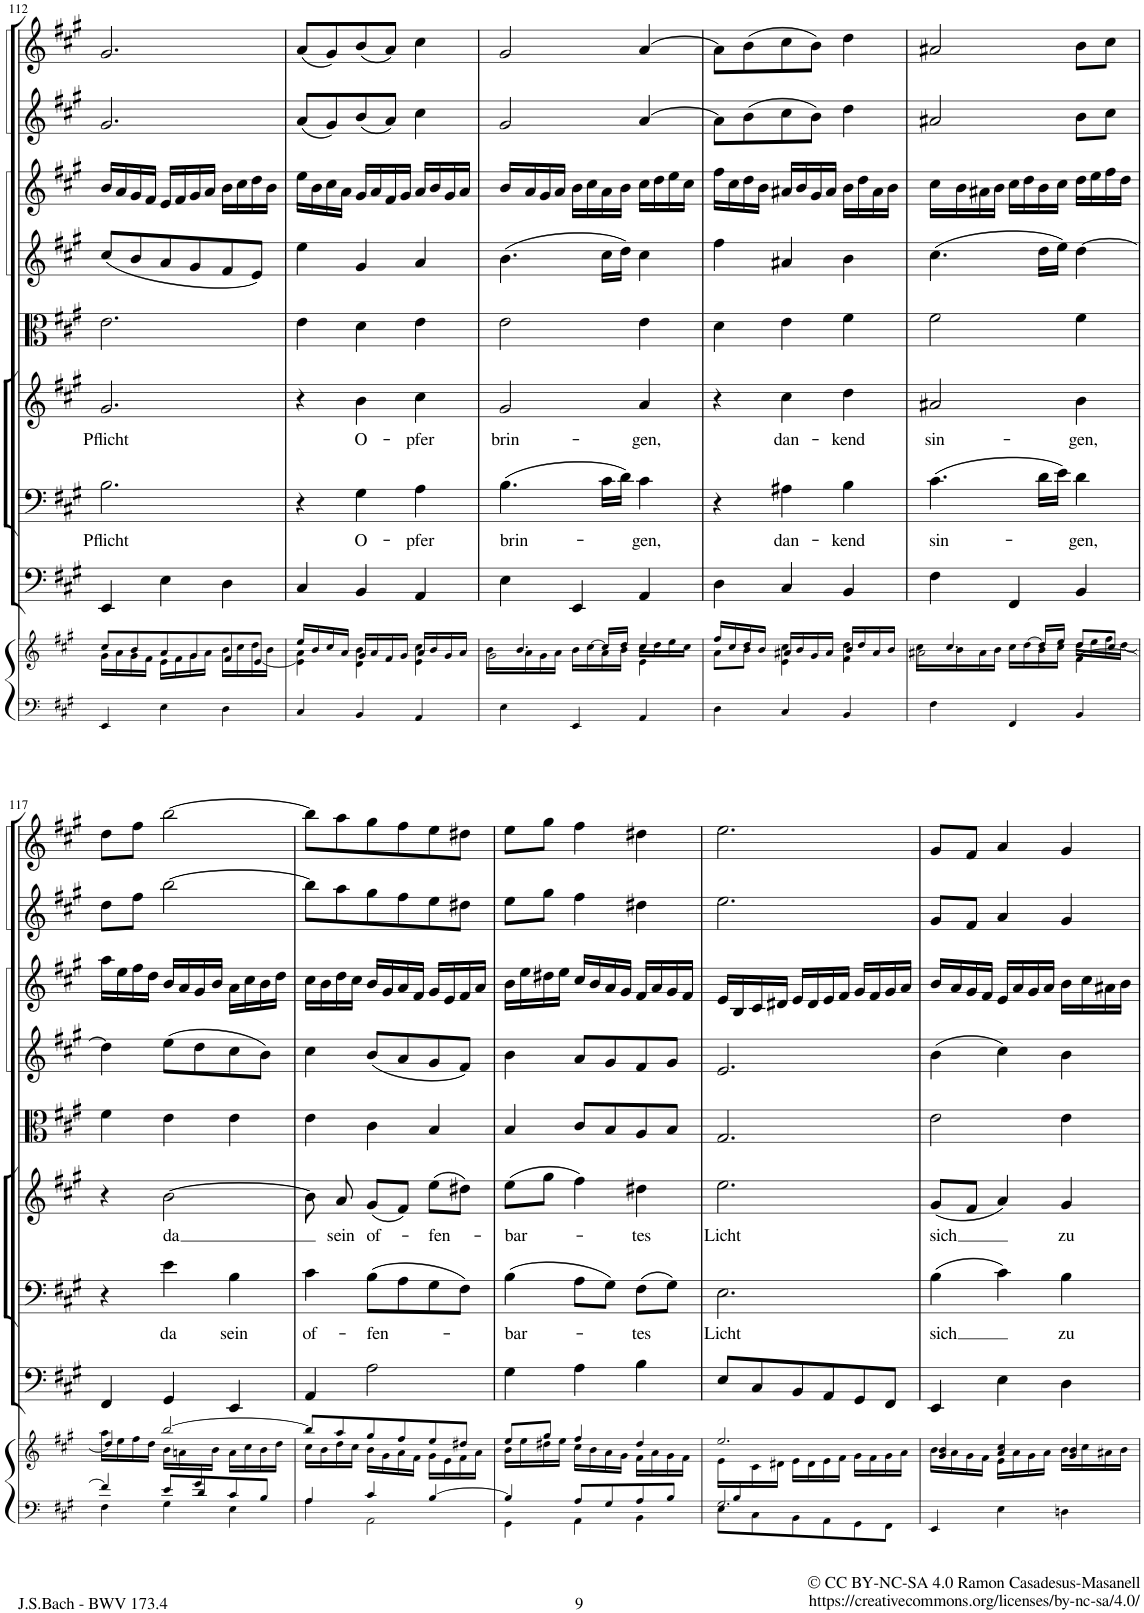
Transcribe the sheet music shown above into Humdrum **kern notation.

**kern	**kern	**kern	**kern	**text	**kern	**text	**kern	**kern	**kern	**kern	**kern
*part9	*part9	*part8	*part7	*part7	*part6	*part6	*part5	*part4	*part3	*part2	*part1
*staff10	*staff9	*staff8	*staff7	*staff7	*staff6	*staff6	*staff5	*staff4	*staff3	*staff2	*staff1
*I"Piano reduction	*	*I"Continuo	*I"Basso	*	*I"Soprano	*	*I"Viola	*I"Violino II	*I"Violino I	*I"Flauto traverso II	*I"Flauto traverso I
*I'Pno	*	*	*	*	*	*	*I'Vla	*I'Vln	*I'Vln	*I'Fl	*I'Fl
!!LO:PB:g=z
*clefF4	*clefG2	*clefF4	*clefF4	*	*clefG2	*	*clefC3	*clefG2	*clefG2	*clefG2	*clefG2
*k[f#c#g#]	*k[f#c#g#]	*k[f#c#g#]	*k[f#c#g#]	*	*k[f#c#g#]	*	*k[f#c#g#]	*k[f#c#g#]	*k[f#c#g#]	*k[f#c#g#]	*k[f#c#g#]
*M3/4	*M3/4	*M3/4	*M3/4	*	*M3/4	*	*M3/4	*M3/4	*M3/4	*M3/4	*M3/4
=112	=112	=112	=112	=112	=112	=112	=112	=112	=112	=112	=112
*	*^	*	*	*	*	*	*	*	*	*	*
!	!	!	!	!	!LO:LY:b	!	!LO:LY:b	!	!	!	!	!
4EE/	8cc#/L	16g#\LL	4EE/	2.B\	Pflicht	2.g#/	Pflicht	2.e\	(8cc#/L	16b/LL	2.g#/	2.g#/
.	.	16a\	.	.	.	.	.	.	.	16a/	.	.
.	8b/	16g#\	.	.	.	.	.	.	8b/	16g#/	.	.
.	.	16f#\JJ	.	.	.	.	.	.	.	16f#/JJ	.	.
4E\	8a/	16e\LL	4E\	.	.	.	.	.	8a/	16e/LL	.	.
.	.	16f#\	.	.	.	.	.	.	.	16f#/	.	.
.	8g#/	16g#\	.	.	.	.	.	.	8g#/	16g#/	.	.
.	.	16a\JJ	.	.	.	.	.	.	.	16a/JJ	.	.
4D\	8f#/	16b\LL	4D\	.	.	.	.	.	8f#/	16b\LL	.	.
.	.	16cc#\	.	.	.	.	.	.	.	16cc#\	.	.
.	[<8e/J	16dd\	.	.	.	.	.	.	8e/J)	16dd\	.	.
.	.	16b\JJ	.	.	.	.	.	.	.	16b\JJ	.	.
=113	=113	=113	=113	=113	=113	=113	=113	=113	=113	=113	=113	=113
4C#/	16ee/LL	4e\] 4a\	4C#/	4r	.	4r	.	4e\	4ee\	16ee\LL	(8a/L	(8a/L
.	16b/	.	.	.	.	.	.	.	.	16b\	.	.
.	16cc#/	.	.	.	.	.	.	.	.	16cc#\	8g#/)	8g#/)
.	16a/JJ	.	.	.	.	.	.	.	.	16a\JJ	.	.
!	!	!	!	!	!LO:LY:b	!	!LO:LY:b	!	!	!	!	!
4BB/	16g#/LL	4d\ 4b\	4BB/	4G#\	O-	4b\	O-	4d\	4g#/	16g#/LL	(8b/	(8b/
.	16a/	.	.	.	.	.	.	.	.	16a/	.	.
.	16f#/	.	.	.	.	.	.	.	.	16f#/	8a/J)	8a/J)
.	16g#/JJ	.	.	.	.	.	.	.	.	16g#/JJ	.	.
!	!	!	!	!	!LO:LY:b	!	!LO:LY:b	!	!	!	!	!
4AA/	16a/LL	4e\ 4cc#\	4AA/	4A\	-pfer	4cc#\	-pfer	4e\	4a/	16a/LL	4cc#\	4cc#\
.	16b/	.	.	.	.	.	.	.	.	16b/	.	.
.	16g#/	.	.	.	.	.	.	.	.	16g#/	.	.
.	16a/JJ	.	.	.	.	.	.	.	.	16a/JJ	.	.
=114	=114	=114	=114	=114	=114	=114	=114	=114	=114	=114	=114	=114
*	*	*^	*	*	*	*	*	*	*	*	*	*
!	!	!	!	!	!	!LO:LY:b	!	!LO:LY:b	!	!	!	!	!
4E\	4.b/	16b\LL	2g#\	4E\	(4.B\	brin-	2g#/	brin-	2e\	(4.b\	16b/LL	2g#/	2g#/
.	.	16a\	.	.	.	.	.	.	.	.	16a/	.	.
.	.	16g#\	.	.	.	.	.	.	.	.	16g#/	.	.
.	.	16a\JJ	.	.	.	.	.	.	.	.	16a/JJ	.	.
4EE/	.	16b\LL	.	4EE/	.	.	.	.	.	.	16b\LL	.	.
.	.	[>16cc#\	.	.	.	.	.	.	.	.	16cc#\	.	.
.	16cc#/LL]	16a\	.	.	16c#\LL	.	.	.	.	16cc#\LL	16a\	.	.
.	16dd/JJ	16b\JJ	.	.	16d\JJ)	.	.	.	.	16dd\JJ)	16b\JJ	.	.
!	!	!	!	!	!	!LO:LY:b	!	!LO:LY:b	!	!	!	!	!
4AA/	4cc#/	16cc#\LL	4e\	4AA/	4c#\	-gen,	4a/	-gen,	4e\	4cc#\	16cc#\LL	[4a/	[4a/
.	.	16dd\	.	.	.	.	.	.	.	.	16dd\	.	.
.	.	16ee\	.	.	.	.	.	.	.	.	16ee\	.	.
.	.	16cc#\JJ	.	.	.	.	.	.	.	.	16cc#\JJ	.	.
*	*	*v	*v	*	*	*	*	*	*	*	*	*	*
=115	=115	=115	=115	=115	=115	=115	=115	=115	=115	=115	=115	=115
4D\	16ff#/LL	8a\L	4D\	4r	.	4r	.	4d\	4ff#\	16ff#\LL	8a\L]	8a\L]
.	16cc#/	.	.	.	.	.	.	.	.	16cc#\	.	.
.	16dd/	8b\J	.	.	.	.	.	.	.	16dd\	(8b\	(8b\
.	16b/JJ	.	.	.	.	.	.	.	.	16b\JJ	.	.
!	!	!	!	!	!LO:LY:b	!	!LO:LY:b	!	!	!	!	!
4C#/	16a#X/LL	4e\ 4cc#\	4C#/	4A#X\	dan-	4cc#\	dan-	4e\	4a#X/	16a#X/LL	8cc#\	8cc#\
.	16b/	.	.	.	.	.	.	.	.	16b/	.	.
.	16g#/	.	.	.	.	.	.	.	.	16g#/	8b\J)	8b\J)
.	16a#/JJ	.	.	.	.	.	.	.	.	16a#/JJ	.	.
!	!	!	!	!	!LO:LY:b	!	!LO:LY:b	!	!	!	!	!
4BB/	16b/LL	4f#\ 4dd\	4BB/	4B\	-kend	4dd\	-kend	4f#\	4b\	16b\LL	4dd\	4dd\
.	16dd/	.	.	.	.	.	.	.	.	16dd\	.	.
.	16a#/	.	.	.	.	.	.	.	.	16a#\	.	.
.	16b/JJ	.	.	.	.	.	.	.	.	16b\JJ	.	.
=116	=116	=116	=116	=116	=116	=116	=116	=116	=116	=116	=116	=116
*	*	*^	*	*	*	*	*	*	*	*	*	*
!	!	!	!	!	!	!LO:LY:b	!	!LO:LY:b	!	!	!	!	!
4F#\	4.cc#/	16cc#\LL	2a#X\	4F#\	(4.c#\	sin-	2a#X/	sin-	2f#\	(4.cc#\	16cc#\LL	2a#X/	2a#X/
.	.	16b\	.	.	.	.	.	.	.	.	16b\	.	.
.	.	16a#\	.	.	.	.	.	.	.	.	16a#X\	.	.
.	.	16b\JJ	.	.	.	.	.	.	.	.	16b\JJ	.	.
4FF#/	.	16cc#\LL	.	4FF#/	.	.	.	.	.	.	16cc#\LL	.	.
.	.	[>16dd\	.	.	.	.	.	.	.	.	16dd\	.	.
.	16dd/LL]	16b\	.	.	16d\LL	.	.	.	.	16dd\LL	16b\	.	.
.	16ee/JJ	16cc#\JJ	.	.	16e\JJ)	.	.	.	.	16ee\JJ)	16cc#\JJ	.	.
!	!	!	!	!	!	!LO:LY:b	!	!LO:LY:b	!	!	!	!	!
4BB/	8dd/L	16dd\LL	[>4f#\	4BB/	4d\	-gen,	4b\	-gen,	4f#\	[4dd\	16dd\LL	8b\L	8b\L
.	.	16ee\	.	.	.	.	.	.	.	.	16ee\	.	.
.	8cc#/J	16ff#\	.	.	.	.	.	.	.	.	16ff#\	8cc#\J	8cc#\J
.	.	[<16dd\JJ	.	.	.	.	.	.	.	.	16dd\JJ	.	.
*	*	*v	*v	*	*	*	*	*	*	*	*	*	*
!!LO:LB:g=z
=117	=117	=117	=117	=117	=117	=117	=117	=117	=117	=117	=117	=117
*^	*	*	*	*	*	*	*	*	*	*	*	*
*	*^	*	*	*	*	*	*	*	*	*	*	*	*
4.ryy	4f#/]	4F#\	4dd/]	16aa\LL	4FF#/	4r	.	4r	.	4f#\	4dd\]	16aa\LL	8dd\L	8dd\L
.	.	.	.	16ee\	.	.	.	.	.	.	.	16ee\	.	.
.	.	.	.	16ff#\	.	.	.	.	.	.	.	16ff#\	8ff#\J	8ff#\J
.	.	.	.	16dd\JJ	.	.	.	.	.	.	.	16dd\JJ	.	.
!	!	!	!	!	!	!	!LO:LY:b	!	!LO:LY:b	!	!	!	!	!
.	8e/L	4G#\	[2bb/	16b\LL	4GG#/	4e\	da	[2b\	da	4e\	(8ee\L	16b/LL	[2bb\	[2bb\
.	.	.	.	16an\	.	.	.	.	.	.	.	16a/	.	.
16g#/	8d/	.	.	16ryy	.	.	.	.	.	.	8dd\	16g#/	.	.
4ryy	.	.	.	16b\JJ	.	.	.	.	.	.	.	16b/JJ	.	.
!	!	!	!	!	!	!	!LO:LY:b	!	!	!	!	!	!	!
.	8c#/	4E\	.	16a\LL	4EE/	4B\	sein	.	.	4e\	8cc#\	16a\LL	.	.
.	.	.	.	16cc#\	.	.	.	.	.	.	.	16cc#\	.	.
.	8B/J	.	.	16b\	.	.	.	.	.	.	8b\J)	16b\	.	.
16ryy	.	.	.	16dd\JJ	.	.	.	.	.	.	.	16dd\JJ	.	.
*	*v	*v	*	*	*	*	*	*	*	*	*	*	*	*
=118	=118	=118	=118	=118	=118	=118	=118	=118	=118	=118	=118	=118	=118
!	!	!	!	!	!	!LO:LY:b	!	!	!	!	!	!	!
4A/	4A\	8bb/L]	16cc#\LL	4AA/	4c#\	of-	8b\]	.	4e\	4cc#\	16cc#\LL	8bb\L]	8bb\L]
.	.	.	16b\	.	.	.	.	.	.	.	16b\	.	.
!	!	!	!	!	!	!	!	!LO:LY:b	!	!	!	!	!
.	.	8aa/	16dd\	.	.	.	8a/	sein	.	.	16dd\	8aa\	8aa\
.	.	.	16cc#\JJ	.	.	.	.	.	.	.	16cc#\JJ	.	.
!	!	!	!	!	!	!LO:LY:b	!	!LO:LY:b	!	!	!	!	!
4c#/	2AA\	8gg#/	16b\LL	2A\	(8B\L	-fen-	(8g#/L	of-	4c#\	(8b/L	16b/LL	8gg#\	8gg#\
.	.	.	16g#\	.	.	.	.	.	.	.	16g#/	.	.
.	.	8ff#/	16a\	.	8A\	.	8f#/J)	.	.	8a/	16a/	8ff#\	8ff#\
.	.	.	16f#\JJ	.	.	.	.	.	.	.	16f#/JJ	.	.
!	!	!	!	!	!	!	!	!LO:LY:b	!	!	!	!	!
[4B/	.	8ee/	16g#\LL	.	8G#\	.	(8ee\L	-fen-	4B/	8g#/	16g#/LL	8ee\	8ee\
.	.	.	16e\	.	.	.	.	.	.	.	16e/	.	.
.	.	8dd#X/J	16f#\	.	8F#\J)	.	8dd#X\J)	.	.	8f#/J)	16f#/	8dd#X\J	8dd#X\J
.	.	.	16a\JJ	.	.	.	.	.	.	.	16a/JJ	.	.
=119	=119	=119	=119	=119	=119	=119	=119	=119	=119	=119	=119	=119	=119
!	!	!	!	!	!	!LO:LY:b	!	!LO:LY:b	!	!	!	!	!
4B/]	4GG#\	8ee/L	16b\LL	4G#\	(4B\	-bar-	(8ee\L	-bar-	4B/	4b\	16b\LL	8ee\L	8ee\L
.	.	.	16ee\	.	.	.	.	.	.	.	16ee\	.	.
.	.	8gg#/J	16dd#X\	.	.	.	8gg#\J	.	.	.	16dd#X\	8gg#\J	8gg#\J
.	.	.	16ee\JJ	.	.	.	.	.	.	.	16ee\JJ	.	.
8A/L	4AA\	4ff#/	16cc#\LL	4A\	8A\L	.	4ff#\)	.	8c#/L	8a/L	16cc#/LL	4ff#\	4ff#\
.	.	.	16b\	.	.	.	.	.	.	.	16b/	.	.
8G#/	.	.	16a\	.	8G#\J)	.	.	.	8B/	8g#/	16a/	.	.
.	.	.	16g#\JJ	.	.	.	.	.	.	.	16g#/JJ	.	.
!	!	!	!	!	!	!LO:LY:b	!	!LO:LY:b	!	!	!	!	!
8A/	4BB\	4dd#/	16f#\LL	4B\	(8F#\L	-tes	4dd#X\	-tes	8A/	8f#/	16f#/LL	4dd#X\	4dd#X\
.	.	.	16a\	.	.	.	.	.	.	.	16a/	.	.
8B/J	.	.	16g#\	.	8G#\J)	.	.	.	8B/J	8g#/J	16g#/	.	.
.	.	.	16f#\JJ	.	.	.	.	.	.	.	16f#/JJ	.	.
=120	=120	=120	=120	=120	=120	=120	=120	=120	=120	=120	=120	=120	=120
*	*^	*	*	*	*	*	*	*	*	*	*	*	*
!	!	!	!	!	!	!	!LO:LY:b	!	!LO:LY:b	!	!	!	!	!
16ryy	2.G#/	8E\L	2.ee/	16e\LL	8E/L	2.E\	Licht	2.ee\	Licht	2.G#/	2.e/	16e/LL	2.ee\	2.ee\
16B/	.	.	.	16ryy	.	.	.	.	.	.	.	16B/	.	.
2ryy	.	8C#\	.	16c#\	8C#/	.	.	.	.	.	.	16c#/	.	.
.	.	.	.	16d#X\JJ	.	.	.	.	.	.	.	16d#X/JJ	.	.
.	.	8BB\	.	16e\LL	8BB/	.	.	.	.	.	.	16e/LL	.	.
.	.	.	.	16d#\	.	.	.	.	.	.	.	16d#/	.	.
.	.	8AA\	.	16e\	8AA/	.	.	.	.	.	.	16e/	.	.
.	.	.	.	16f#\JJ	.	.	.	.	.	.	.	16f#/JJ	.	.
.	.	8GG#\	.	16g#\LL	8GG#/	.	.	.	.	.	.	16g#/LL	.	.
.	.	.	.	16f#\	.	.	.	.	.	.	.	16f#/	.	.
8ryy	.	8FF#\J	.	16g#\	8FF#/J	.	.	.	.	.	.	16g#/	.	.
.	.	.	.	16a\JJ	.	.	.	.	.	.	.	16a/JJ	.	.
*v	*v	*v	*	*	*	*	*	*	*	*	*	*	*	*
=121	=121	=121	=121	=121	=121	=121	=121	=121	=121	=121	=121	=121
!	!	!	!	!	!LO:LY:b	!	!LO:LY:b	!	!	!	!	!
4EE/	4g#/ 4b/	16b\LL	4EE/	(4B\	sich	(8g#/L	sich	2e\	(4b\	16b/LL	8g#/L	8g#/L
.	.	16a\	.	.	.	.	.	.	.	16a/	.	.
.	.	16g#\	.	.	.	8f#/J	.	.	.	16g#/	8f#/J	8f#/J
.	.	16f#\JJ	.	.	.	.	.	.	.	16f#/JJ	.	.
4E\	4a/ 4cc#/	16e\LL	4E\	4c#\)	.	4a/)	.	.	4cc#\)	16e/LL	4a/	4a/
.	.	16a\	.	.	.	.	.	.	.	16a/	.	.
.	.	16g#\	.	.	.	.	.	.	.	16g#/	.	.
.	.	16a\JJ	.	.	.	.	.	.	.	16a/JJ	.	.
!	!	!	!	!	!LO:LY:b	!	!LO:LY:b	!	!	!	!	!
4Dn\	4g#/ 4b/	16b\LL	4D\	4B\	zu	4g#/	zu	4e\	4b\	16b\LL	4g#/	4g#/
.	.	16cc#\	.	.	.	.	.	.	.	16cc#\	.	.
.	.	16a#X\	.	.	.	.	.	.	.	16a#X\	.	.
.	.	16b\JJ	.	.	.	.	.	.	.	16b\JJ	.	.
*	*v	*v	*	*	*	*	*	*	*	*	*	*
=	=	=	=	=	=	=	=	=	=	=	=
*-	*-	*-	*-	*-	*-	*-	*-	*-	*-	*-	*-
